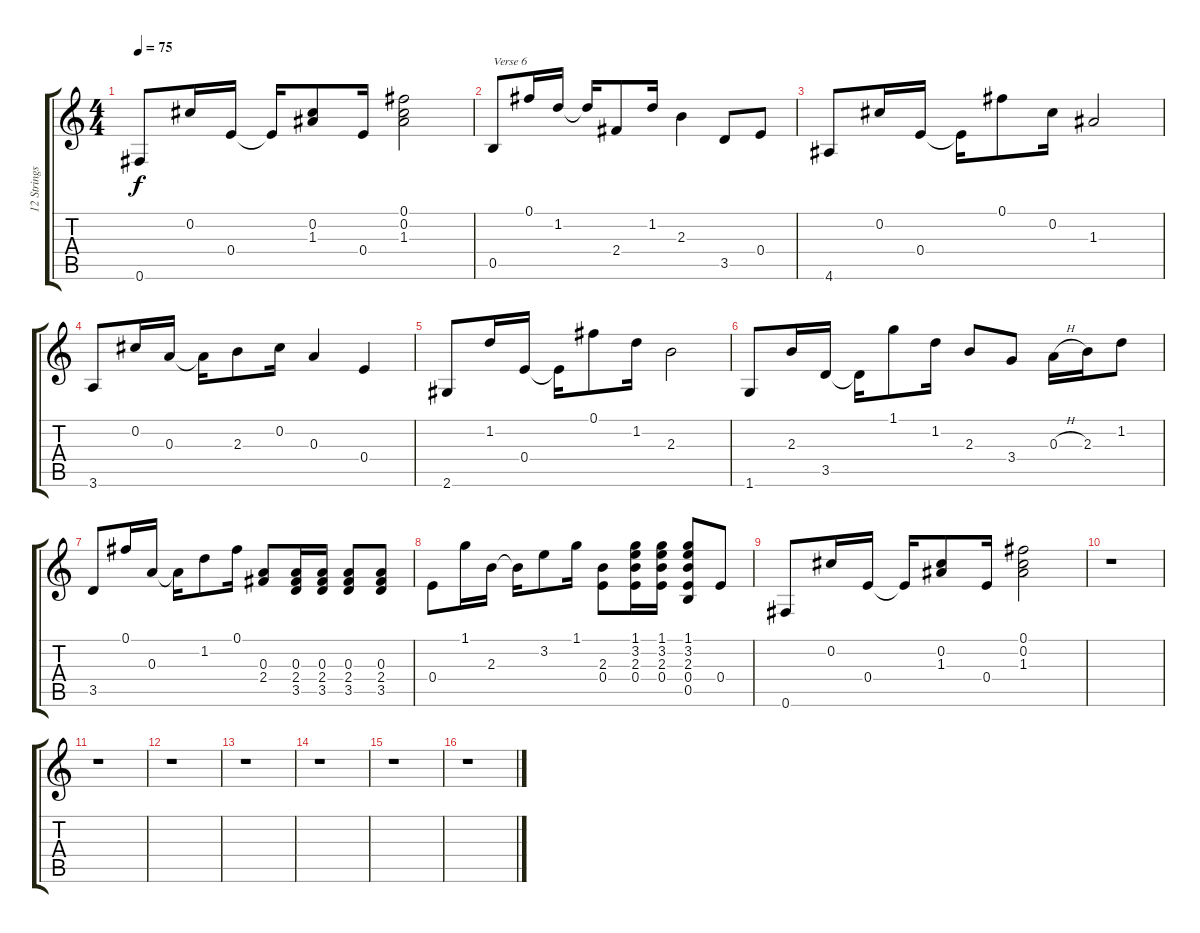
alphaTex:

\track ("12 Strings Capo 2nd" "12 Strings") {instrument acousticguitarsteel}
\staff {score tabs}
\tuning (Gb4 Db4 A3 E3 B2 Gb2) {hide}
\ts (4 4)
\tempo 75
\clef g2
\ks c
0.6.8{dy f} 0.2.16 0.4.16 0.4{t}.16 (0.2 1.3).8 0.4.16 (0.1 0.2 1.3).2 |
0.5.8{txt "Verse 6"} 0.1.16 1.2.16 1.2{t}.16 2.4.8 1.2.16 2.3.4 3.5.8 0.4.8 |
4.6.8 0.2.16 0.4.16 0.4{t}.16 0.1.8 0.2.16 1.3.2 |
3.6.8 0.2.16 0.3.16 0.3{t}.16 2.3.8 0.2.16 0.3.4 0.4.4 |
2.6.8 1.2.16 0.4.16 0.4{t}.16 0.1.8 1.2.16 2.3.2 |
1.6.8 2.3.16 3.5.16 3.5{t}.16 1.1.8 1.2.16 2.3.8 3.4.8 0.3{h}.16 2.3.16 1.2.8 |
3.5.8 0.1.16 0.3.16 0.3{t}.16 1.2.8 0.1.16 (0.3 2.4).8 (0.3 2.4 3.5).16 (0.3 2.4 3.5).16 (0.3 2.4 3.5).8 (0.3 2.4 3.5).8 |
0.4.8 1.1.16 2.3.16 2.3{t}.16 3.2.8 1.1.16 (2.3 0.4).8 (1.1 3.2 2.3 0.4).16 (1.1 3.2 2.3 0.4).16 (1.1 3.2 2.3 0.4 0.5).8 0.4.8 |
0.6.8 0.2.16 0.4.16 0.4{t}.16 (0.2 1.3).8 0.4.16 (0.1 0.2 1.3).2 |
r.1 |
r.1 |
r.1 |
r.1 |
r.1 |
r.1 |
r.1
